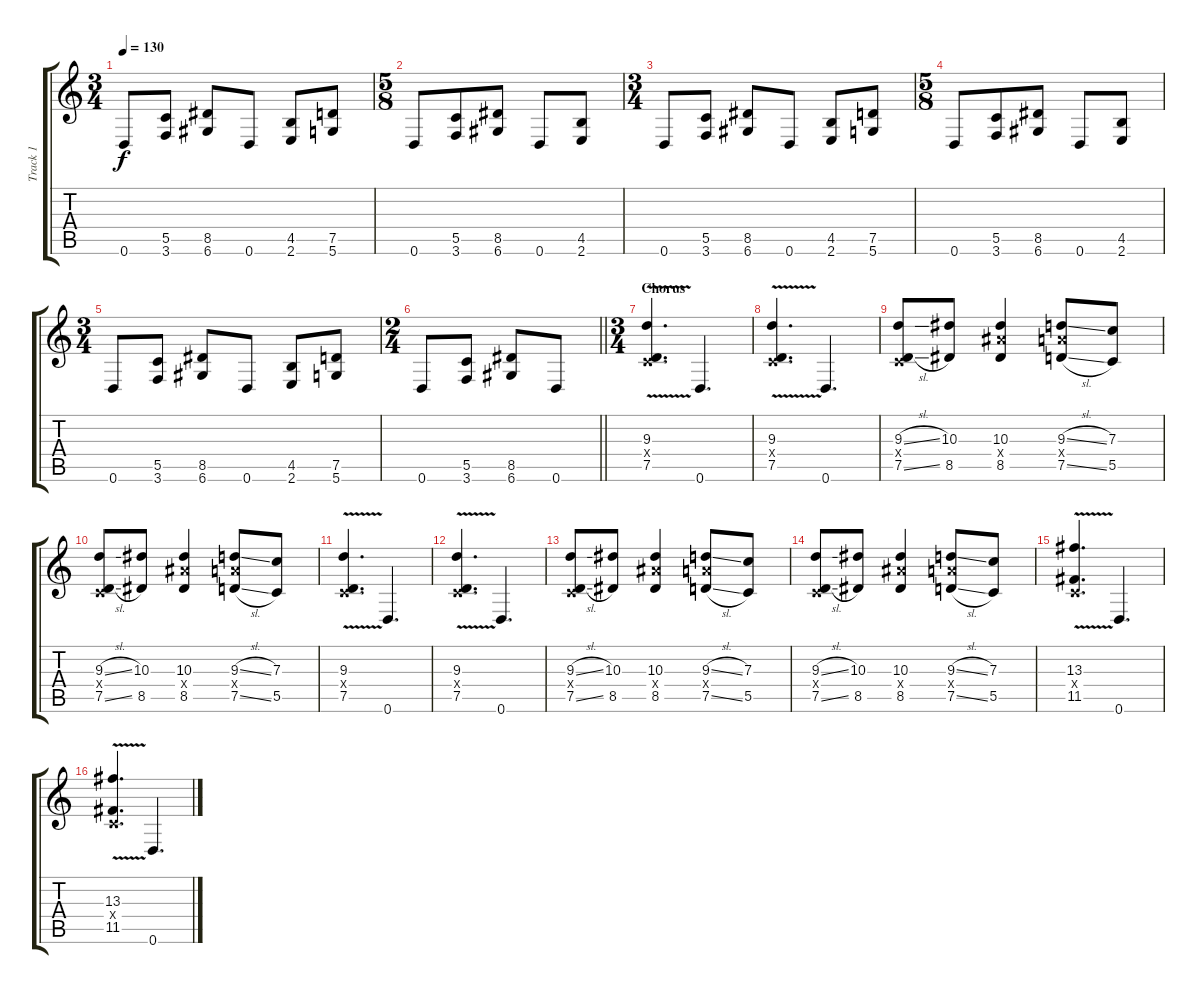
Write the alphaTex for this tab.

\track ("Track 1" "Track 1") {instrument distortionguitar}
\staff {score tabs}
\tuning (D4 A3 F3 C3 G2 D2) {hide}
\ts (3 4)
\section ("" "")
\tempo 130
\clef g2
\ks c
0.6.8{dy f} (5.5 3.6).8 (8.5 6.6).8 0.6.8 (4.5 2.6).8 (7.5 5.6).8 |
\ts (5 8)
0.6.8 (5.5 3.6).8{beam merge} (8.5 6.6).8 0.6.8{beam merge} (4.5 2.6).8 |
\ts (3 4)
0.6.8 (5.5 3.6).8{beam split} (8.5 6.6).8{beam merge} 0.6.8{beam split} (4.5 2.6).8{beam merge} (7.5 5.6).8 |
\ts (5 8)
0.6.8 (5.5 3.6).8{beam merge} (8.5 6.6).8 0.6.8{beam merge} (4.5 2.6).8 |
\ts (3 4)
0.6.8 (5.5 3.6).8{beam split} (8.5 6.6).8{beam merge} 0.6.8{beam split} (4.5 2.6).8{beam merge} (7.5 5.6).8 |
\ts (2 4)
\barLineRight lightlight
0.6.8 (5.5 3.6).8 (8.5 6.6).8{beam merge} 0.6.8 |
\ts (3 4)
\section ("" "Chorus")
(9.3{v} 0.4{x} 7.5{v}).4{d} 0.6.4{d} |
(9.3{v} 0.4{x} 7.5{v}).4{d} 0.6.4{d} |
(9.3{sl} 0.4{x} 7.5{sl}).8 (10.3 8.5).8 (10.3 10.4{x} 8.5).4 (9.3{sl} 9.4{x} 7.5{sl}).8 (7.3 5.5).8 |
(9.3{sl} 0.4{x} 7.5{sl}).8 (10.3 8.5).8 (10.3 10.4{x} 8.5).4 (9.3{sl} 9.4{x} 7.5{sl}).8 (7.3 5.5).8 |
(9.3{v} 0.4{x} 7.5{v}).4{d} 0.6.4{d} |
(9.3{v} 0.4{x} 7.5{v}).4{d} 0.6.4{d} |
(9.3{sl} 0.4{x} 7.5{sl}).8 (10.3 8.5).8 (10.3 10.4{x} 8.5).4 (9.3{sl} 9.4{x} 7.5{sl}).8 (7.3 5.5).8 |
(9.3{sl} 0.4{x} 7.5{sl}).8 (10.3 8.5).8 (10.3 10.4{x} 8.5).4 (9.3{sl} 9.4{x} 7.5{sl}).8 (7.3 5.5).8 |
(13.3{v} 0.4{x} 11.5{v}).4{d} 0.6.4{d} |
(13.3{v} 0.4{x} 11.5{v}).4{d} 0.6.4{d}
